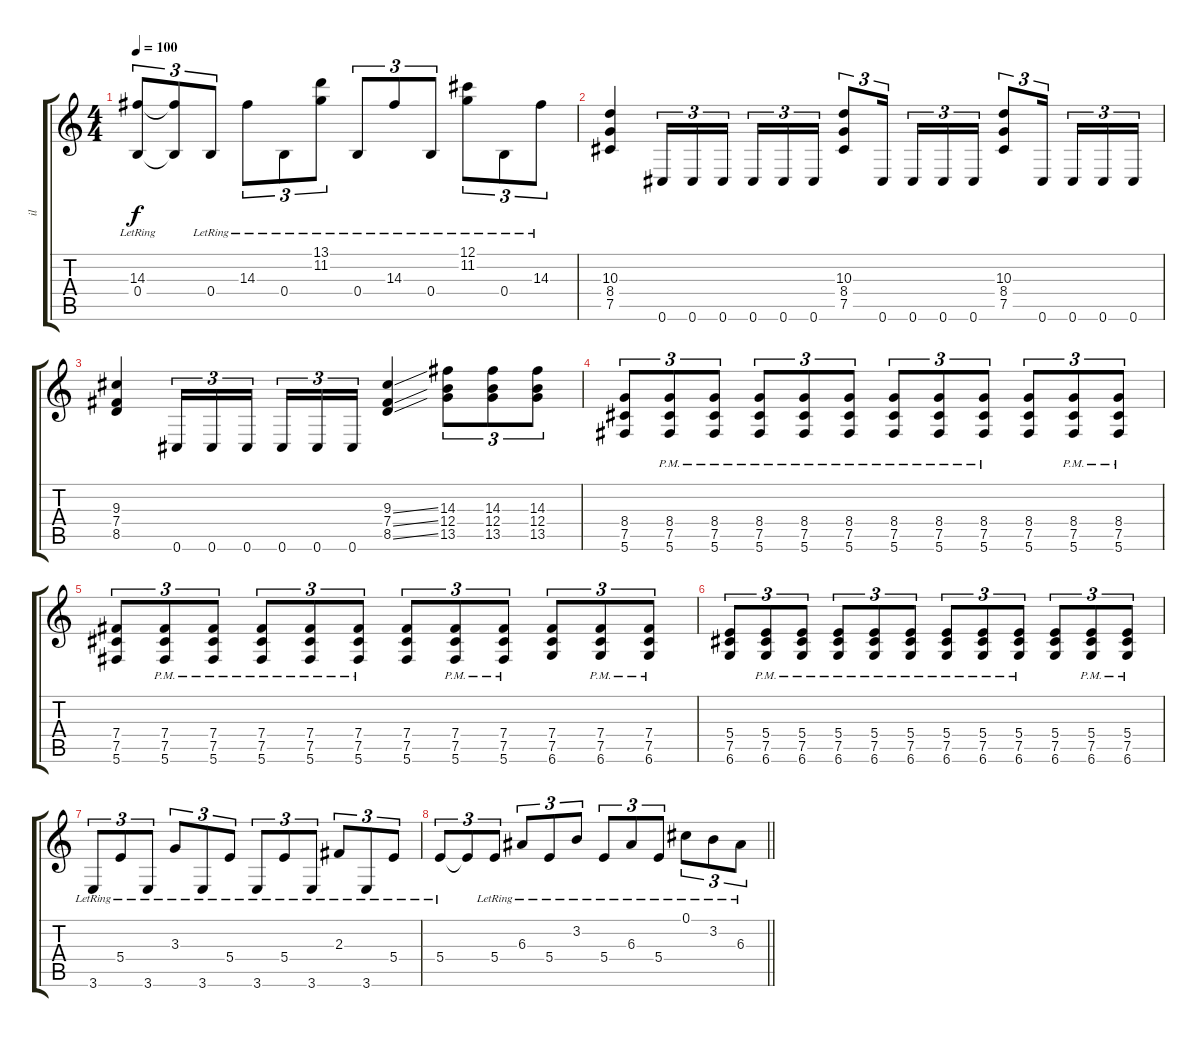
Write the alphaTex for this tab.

\track ("il" "il") {instrument distortionguitar}
\staff {score tabs}
\tuning (Db4 Ab3 E3 B2 Gb2 Db2) {hide}
\ts (4 4)
\tempo 100
\clef g2
\ks c
(14.3{lr} 0.4{lr}).8{tu (3 2) dy f} (14.3{t} 0.4{t}).8{tu (3 2)} 0.4{lr}.8{tu (3 2)} 14.3{lr}.8{tu (3 2)} 0.4{lr}.8{tu (3 2)} (13.1{lr} 11.2{lr}).8{tu (3 2)} 0.4{lr}.8{tu (3 2)} 14.3{lr}.8{tu (3 2)} 0.4{lr}.8{tu (3 2)} (12.1{lr} 11.2{lr}).8{tu (3 2)} 0.4{lr}.8{tu (3 2)} 14.3{lr}.8{tu (3 2)} |
(10.3 8.4 7.5).4 0.6.16{tu (3 2)} 0.6.16{tu (3 2)} 0.6.16{tu (3 2) beam splitsecondary} 0.6.16{tu (3 2)} 0.6.16{tu (3 2)} 0.6.16{tu (3 2)} (10.3 8.4 7.5).8{tu (3 2)} 0.6.16{tu (3 2) beam splitsecondary} 0.6.16{tu (3 2)} 0.6.16{tu (3 2)} 0.6.16{tu (3 2)} (10.3 8.4 7.5).8{tu (3 2)} 0.6.16{tu (3 2) beam splitsecondary} 0.6.16{tu (3 2)} 0.6.16{tu (3 2)} 0.6.16{tu (3 2)} |
(9.3 7.4 8.5).4 0.6.16{tu (3 2)} 0.6.16{tu (3 2)} 0.6.16{tu (3 2) beam splitsecondary} 0.6.16{tu (3 2)} 0.6.16{tu (3 2)} 0.6.16{tu (3 2)} (9.3{ss} 7.4{ss} 8.5{ss}).4 (14.3 12.4 13.5).8{tu (3 2)} (14.3 12.4 13.5).8{tu (3 2)} (14.3 12.4 13.5).8{tu (3 2)} |
(8.4 7.5 5.6).8{tu (3 2)} (8.4{pm} 7.5{pm} 5.6{pm}).8{tu (3 2)} (8.4{pm} 7.5{pm} 5.6{pm}).8{tu (3 2)} (8.4{pm} 7.5{pm} 5.6{pm}).8{tu (3 2)} (8.4{pm} 7.5{pm} 5.6{pm}).8{tu (3 2)} (8.4{pm} 7.5{pm} 5.6{pm}).8{tu (3 2)} (8.4{pm} 7.5{pm} 5.6{pm}).8{tu (3 2)} (8.4{pm} 7.5{pm} 5.6{pm}).8{tu (3 2)} (8.4{pm} 7.5{pm} 5.6{pm}).8{tu (3 2)} (8.4 7.5 5.6).8{tu (3 2)} (8.4{pm} 7.5{pm} 5.6{pm}).8{tu (3 2)} (8.4{pm} 7.5{pm} 5.6{pm}).8{tu (3 2)} |
(7.4 7.5 5.6).8{tu (3 2)} (7.4{pm} 7.5{pm} 5.6{pm}).8{tu (3 2)} (7.4{pm} 7.5{pm} 5.6{pm}).8{tu (3 2)} (7.4{pm} 7.5{pm} 5.6{pm}).8{tu (3 2)} (7.4{pm} 7.5{pm} 5.6{pm}).8{tu (3 2)} (7.4{pm} 7.5{pm} 5.6{pm}).8{tu (3 2)} (7.4 7.5 5.6).8{tu (3 2)} (7.4{pm} 7.5{pm} 5.6{pm}).8{tu (3 2)} (7.4{pm} 7.5{pm} 5.6{pm}).8{tu (3 2)} (7.4 7.5 6.6).8{tu (3 2)} (7.4{pm} 7.5{pm} 6.6{pm}).8{tu (3 2)} (7.4{pm} 7.5{pm} 6.6{pm}).8{tu (3 2)} |
(5.4 7.5 6.6).8{tu (3 2)} (5.4{pm} 7.5{pm} 6.6{pm}).8{tu (3 2)} (5.4{pm} 7.5{pm} 6.6{pm}).8{tu (3 2)} (5.4{pm} 7.5{pm} 6.6{pm}).8{tu (3 2)} (5.4{pm} 7.5{pm} 6.6{pm}).8{tu (3 2)} (5.4{pm} 7.5{pm} 6.6{pm}).8{tu (3 2)} (5.4{pm} 7.5{pm} 6.6{pm}).8{tu (3 2)} (5.4{pm} 7.5{pm} 6.6{pm}).8{tu (3 2)} (5.4{pm} 7.5{pm} 6.6{pm}).8{tu (3 2)} (5.4 7.5 6.6).8{tu (3 2)} (5.4{pm} 7.5{pm} 6.6{pm}).8{tu (3 2)} (5.4{pm} 7.5{pm} 6.6{pm}).8{tu (3 2)} |
3.6{lr}.8{tu (3 2)} 5.4{lr}.8{tu (3 2)} 3.6{lr}.8{tu (3 2)} 3.3{lr}.8{tu (3 2)} 3.6{lr}.8{tu (3 2)} 5.4{lr}.8{tu (3 2)} 3.6{lr}.8{tu (3 2)} 5.4{lr}.8{tu (3 2)} 3.6{lr}.8{tu (3 2)} 2.3{lr}.8{tu (3 2)} 3.6{lr}.8{tu (3 2)} 5.4{lr}.8{tu (3 2)} |
\barLineRight lightlight
5.4{lr}.8{tu (3 2)} 5.4{t}.8{tu (3 2)} 5.4{lr}.8{tu (3 2)} 6.3{lr}.8{tu (3 2)} 5.4{lr}.8{tu (3 2)} 3.2{lr}.8{tu (3 2)} 5.4{lr}.8{tu (3 2)} 6.3{lr}.8{tu (3 2)} 5.4{lr}.8{tu (3 2)} 0.1{lr}.8{tu (3 2)} 3.2{lr}.8{tu (3 2)} 6.3{lr}.8{tu (3 2)}
